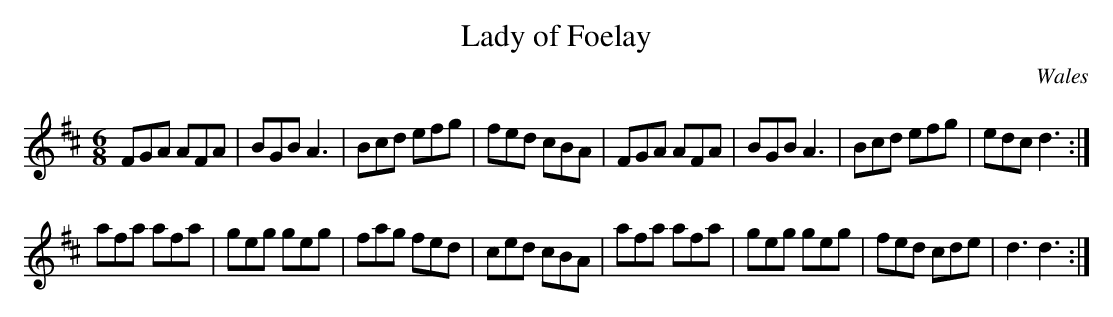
X:1
T:Lady of Foelay
M:6/8
O:Wales
K:D
FGA AFA | BGB A3 | Bcd efg | fed cBA |\
FGA AFA | BGB A3 | Bcd efg | edc d3 :|
afa afa | geg geg | fag fed | ced cBA |\
afa afa | geg geg | fed cde | d3 d3 :|
